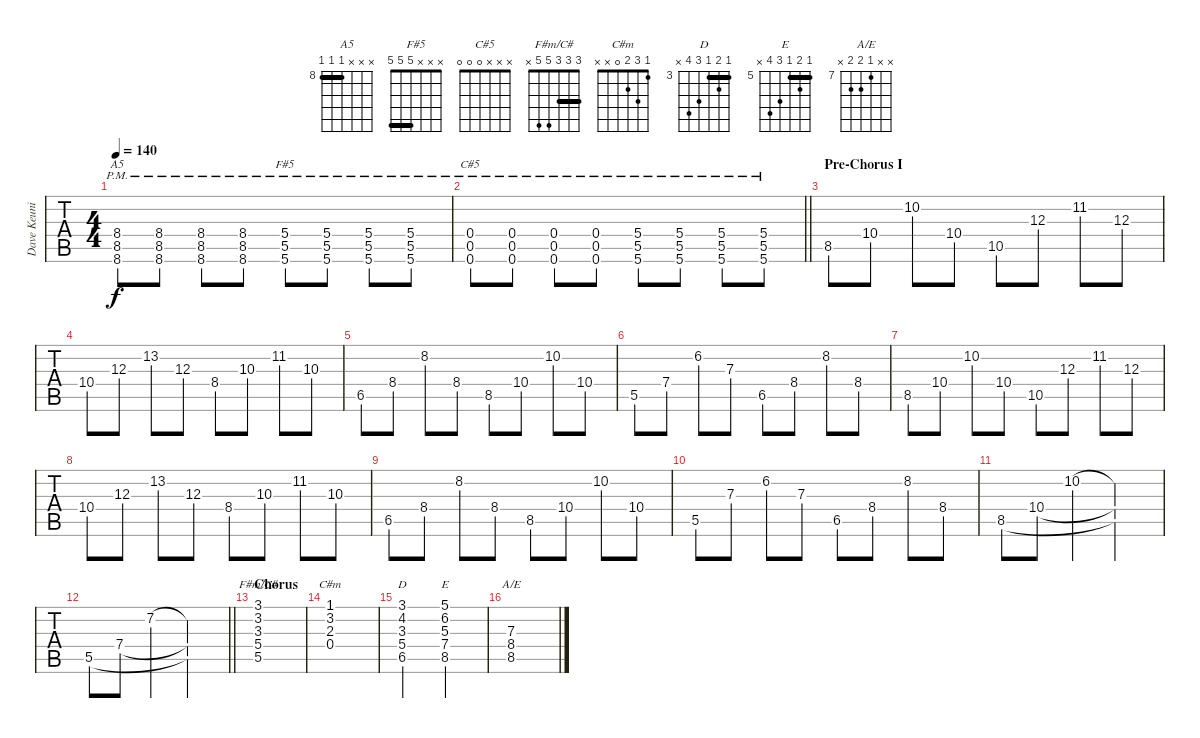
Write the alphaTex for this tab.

\track ("Dave Keuning's lead guitar" "Dave Keuni") {instrument overdrivenguitar}
\staff {tabs}
\tuning (Eb4 Bb3 Gb3 Db3 Ab2 Db2) {hide}
\chord ("A5" x x x 8 8 8) {firstfret 8 barre 8}
\chord ("F#5" x x x 5 5 5) {barre 5}
\chord ("C#5" x x x 0 0 0)
\chord ("F#m/C#" 3 3 3 5 5 x) {barre 3}
\chord ("C#m" 1 3 2 0 x x)
\chord ("D" 3 4 3 5 6 x) {firstfret 3 barre 3}
\chord ("E" 5 6 5 7 8 x) {firstfret 5 barre 5}
\chord ("A/E" x x 7 8 8 x) {firstfret 7}
\ts (4 4)
\tempo 140
\clef g2
\ks c
(8.4 8.5{pm} 8.6{pm}).8{ch "A5" dy f} (8.4 8.5{pm} 8.6{pm}).8 (8.4 8.5{pm} 8.6{pm}).8 (8.4 8.5{pm} 8.6{pm}).8 (5.4 5.5{pm} 5.6{pm}).8{ch "F#5"} (5.4 5.5{pm} 5.6{pm}).8 (5.4 5.5{pm} 5.6{pm}).8 (5.4 5.5{pm} 5.6{pm}).8 |
\barLineRight lightlight
(0.4 0.5{pm} 0.6{pm}).8{ch "C#5"} (0.4 0.5{pm} 0.6{pm}).8 (0.4 0.5{pm} 0.6{pm}).8 (0.4 0.5{pm} 0.6{pm}).8 (5.4 5.5{pm} 5.6{pm}).8 (5.4 5.5{pm} 5.6{pm}).8 (5.4 5.5{pm} 5.6{pm}).8 (5.4 5.5{pm} 5.6{pm}).8 |
\section ("" "Pre-Chorus I")
8.5.8{instrument overdrivenguitar} 10.4.8 10.2.8 10.4.8 10.5.8 12.3.8 11.2.8 12.3.8 |
10.4.8 12.3.8 13.2.8 12.3.8 8.4.8 10.3.8 11.2.8 10.3.8 |
6.5.8 8.4.8 8.2.8 8.4.8 8.5.8 10.4.8 10.2.8 10.4.8 |
5.5.8 7.4.8 6.2.8 7.3.8 6.5.8 8.4.8 8.2.8 8.4.8 |
8.5.8 10.4.8 10.2.8 10.4.8 10.5.8 12.3.8 11.2.8 12.3.8 |
10.4.8 12.3.8 13.2.8 12.3.8 8.4.8 10.3.8 11.2.8 10.3.8 |
6.5.8 8.4.8 8.2.8 8.4.8 8.5.8 10.4.8 10.2.8 10.4.8 |
5.5.8 7.3.8 6.2.8 7.3.8 6.5.8 8.4.8 8.2.8 8.4.8 |
8.5.8 10.4.8 10.2.4 (10.2{t} 10.4{t} 8.5{t}).2 |
\barLineRight lightlight
5.5.8 7.4.8 7.2.4 (7.2{t} 7.4{t} 5.5{t}).2 |
\section ("" "Chorus")
(3.1 3.2 3.3 5.4 5.5).1{ch "F#m/C#"} |
(1.1 3.2 2.3 0.4).1{ch "C#m"} |
(3.1 4.2 3.3 5.4 6.5).2{ch "D"} (5.1 6.2 5.3 7.4 8.5).2{ch "E"} |
(7.3 8.4 8.5).1{ch "A/E"}
